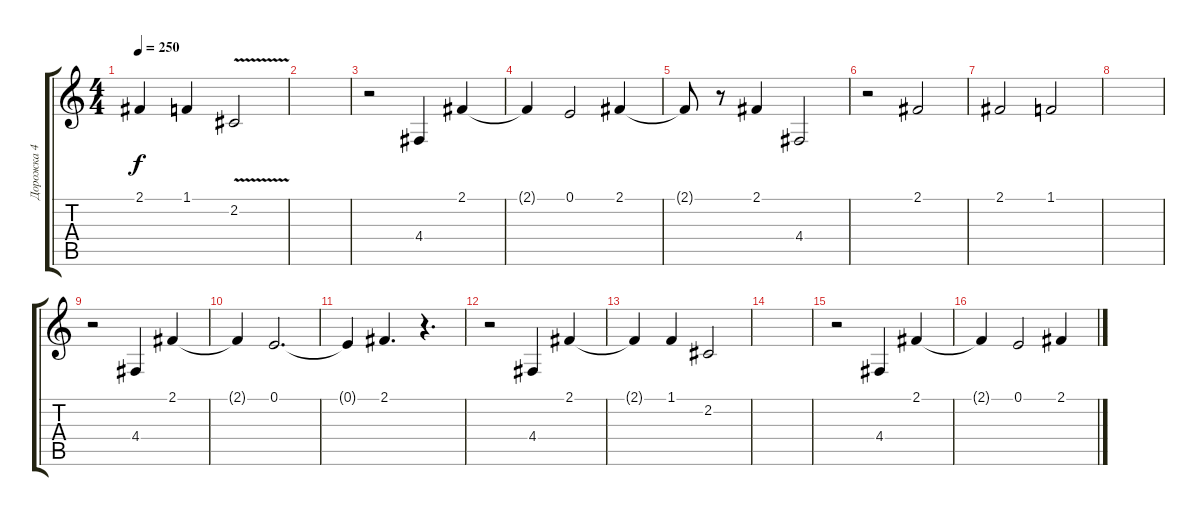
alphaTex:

\track ("Дорожка 4" "Дорожка 4") {instrument lead6voice}
\staff {score tabs}
\tuning (E4 B3 G3 D3 A2 E2) {hide}
\ts (4 4)
\tempo 250
\clef g2
\ks c
2.1{t}.4{dy f} 1.1.4 2.2{v}.2 |
|
r.2 4.4.4 2.1.4 |
2.1{t}.4 0.1.2 2.1.4 |
2.1{t}.8 r.8 2.1.4 4.4.2 |
r.2 2.1.2 |
2.1.2 1.1.2 |
|
r.2 4.4.4 2.1.4 |
2.1{t}.4 0.1.2{d} |
0.1{t}.4 2.1.4{d} r.4{d} |
r.2 4.4.4 2.1.4 |
2.1{t}.4 1.1.4 2.2.2 |
|
r.2 4.4.4 2.1.4 |
2.1{t}.4 0.1.2 2.1.4
